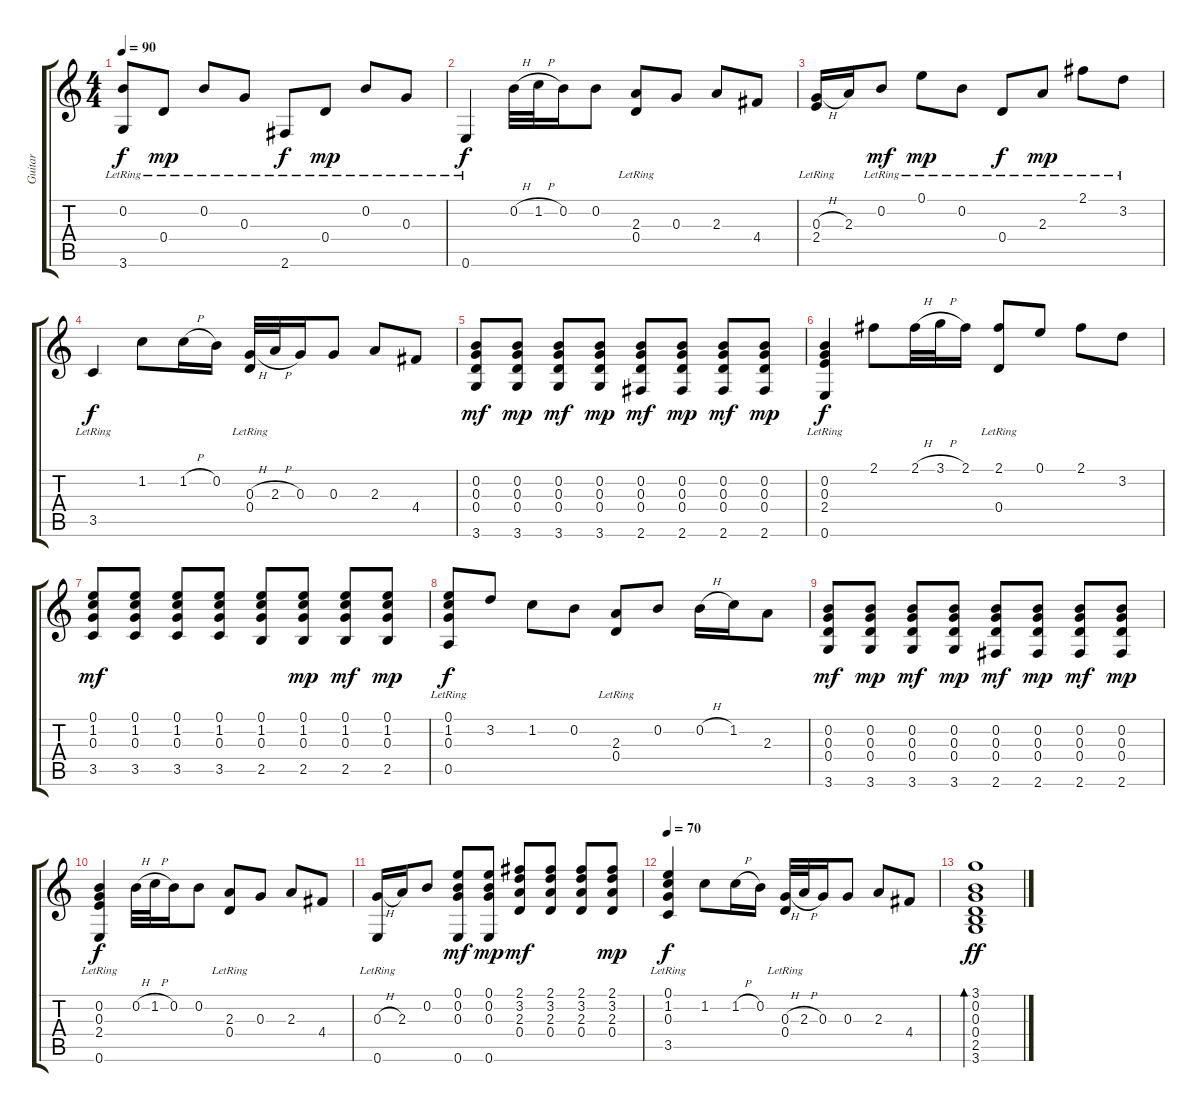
\track ("Guitar " "Guitar ") {instrument acousticguitarsteel}
\staff {score tabs}
\tuning (E4 B3 G3 D3 A2 E2) {hide}
\ts (4 4)
\tempo 90
\clef g2
\ks c
(0.2{lr} 3.6{lr}).8{dy f} 0.4{lr}.8{dy mp} 0.2{lr}.8 0.3{lr}.8 2.6{lr}.8{dy f} 0.4{lr}.8{dy mp} 0.2{lr}.8 0.3{lr}.8 |
0.6{lr}.4{dy f} 0.2{h}.32 1.2{h}.32 0.2.16 0.2.8 (2.3 0.4{lr}).8 0.3.8 2.3.8 4.4.8 |
(0.3{h} 2.4{lr}).16 2.3.16 0.2{lr}.8{dy mf} 0.1{lr}.8{dy mp} 0.2{lr}.8 0.4{lr}.8{dy f} 2.3{lr}.8{dy mp} 2.1{lr}.8 3.2{lr}.8 |
3.5{lr}.4{dy f} 1.2.8 1.2{h}.16 0.2.16 (0.3{h} 0.4{lr}).32 2.3{h}.32 0.3.16 0.3.8 2.3.8 4.4.8 |
(0.2 0.3 0.4 3.6).8{dy mf} (0.2 0.3 0.4 3.6).8{dy mp} (0.2 0.3 0.4 3.6).8{dy mf} (0.2 0.3 0.4 3.6).8{dy mp} (0.2 0.3 0.4 2.6).8{dy mf} (0.2 0.3 0.4 2.6).8{dy mp} (0.2 0.3 0.4 2.6).8{dy mf} (0.2 0.3 0.4 2.6).8{dy mp} |
(0.2{lr} 0.3{lr} 2.4{lr} 0.6{lr}).4{dy f} 2.1.8 2.1{h}.32 3.1{h}.32 2.1.16 (2.1 0.4{lr}).8 0.1.8 2.1.8 3.2.8 |
(0.1 1.2 0.3 3.5).8{dy mf} (0.1 1.2 0.3 3.5).8 (0.1 1.2 0.3 3.5).8 (0.1 1.2 0.3 3.5).8 (0.1 1.2 0.3 2.5).8 (0.1 1.2 0.3 2.5).8{dy mp} (0.1 1.2 0.3 2.5).8{dy mf} (0.1 1.2 0.3 2.5).8{dy mp} |
(0.1{lr} 1.2 0.3{lr} 0.5{lr}).8{dy f} 3.2.8 1.2.8 0.2.8 (2.3 0.4{lr}).8 0.2.8 0.2{h}.16 1.2.16 2.3.8 |
(0.2 0.3 0.4 3.6).8{dy mf} (0.2 0.3 0.4 3.6).8{dy mp} (0.2 0.3 0.4 3.6).8{dy mf} (0.2 0.3 0.4 3.6).8{dy mp} (0.2 0.3 0.4 2.6).8{dy mf} (0.2 0.3 0.4 2.6).8{dy mp} (0.2 0.3 0.4 2.6).8{dy mf} (0.2 0.3 0.4 2.6).8{dy mp} |
(0.2 0.3{lr} 2.4{lr} 0.6{lr}).4{dy f} 0.2{h}.32 1.2{h}.32 0.2.16 0.2.8 (2.3 0.4{lr}).8 0.3.8 2.3.8 4.4.8 |
(0.3{h} 0.6{lr}).16 2.3.16 0.2.8 (0.1 0.2 0.3 0.6).8{dy mf} (0.1 0.2 0.3 0.6).8{dy mp} (2.1 3.2 2.3 0.4).8{dy mf} (2.1 3.2 2.3 0.4).8 (2.1 3.2 2.3 0.4).8 (2.1 3.2 2.3 0.4).8{dy mp} |
\tempo 70
(0.1{lr} 1.2 0.3{lr} 3.5{lr}).4{dy f} 1.2.8 1.2{h}.16 0.2.16 (0.3{h} 0.4{lr}).32 2.3{h}.32 0.3.16 0.3.8 2.3.8 4.4.8 |
(3.1 0.2 0.3 0.4 2.5 3.6).1{bd 480 dy ff}
